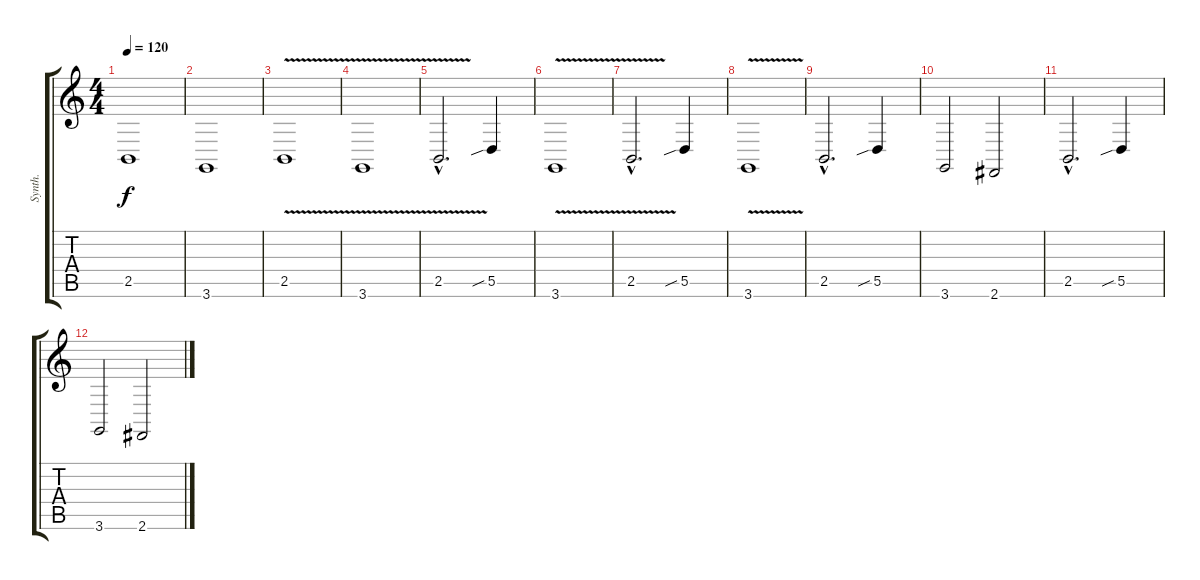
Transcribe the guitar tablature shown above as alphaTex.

\track ("Synth." "Synth.") {instrument pad2warm}
\staff {score tabs}
\tuning (E4 B3 G3 D3 A2 E2) {hide}
\ts (4 4)
\tempo 120
\clef g2
\ks c
2.5.1{dy f volume 16 balance 16 instrument pad2warm} |
3.6.1 |
2.5{v}.1 |
3.6{v}.1 |
2.5{v hac}.2{d} 5.5{sib}.4 |
3.6{v}.1 |
2.5{v hac}.2{d} 5.5{sib}.4 |
3.6{v}.1 |
2.5{hac}.2{d balance 8} 5.5{sib}.4 |
3.6.2 2.6.2 |
2.5{hac}.2{d} 5.5{sib}.4 |
3.6.2 2.6.2
